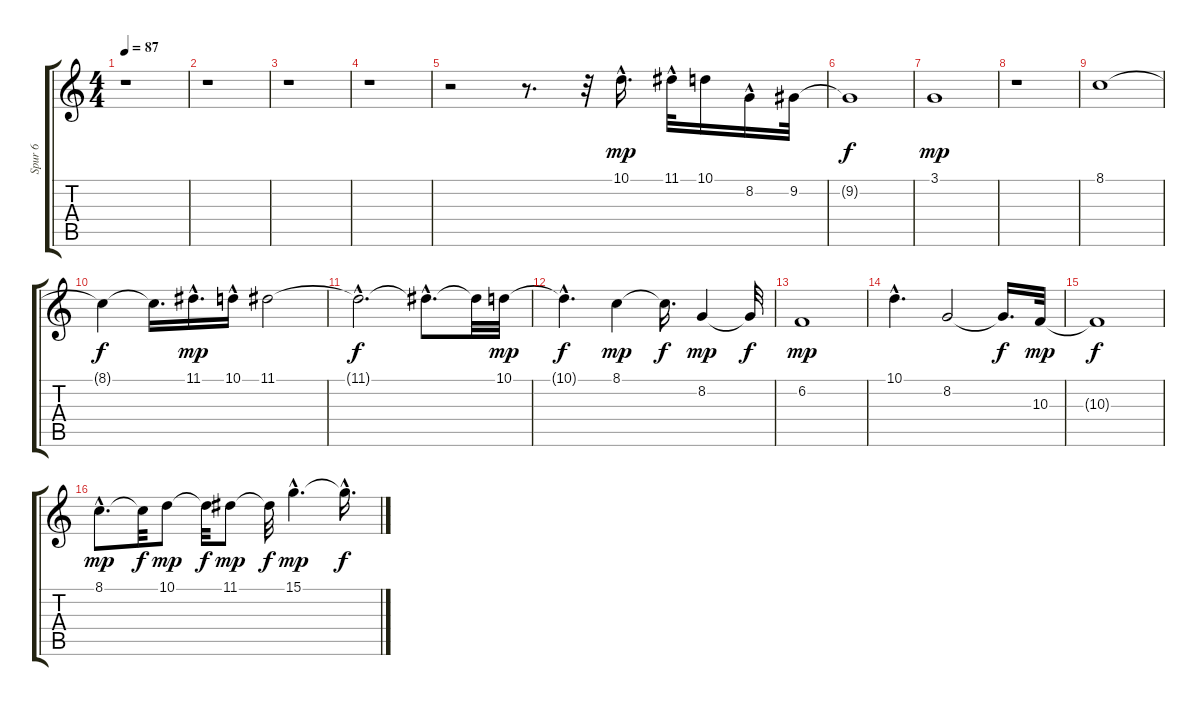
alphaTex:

\track ("Spur 6" "Spur 6") {instrument oboe}
\staff {score tabs}
\tuning (E4 B3 G3 D3 A2 E2) {hide}
\ts (4 4)
\tempo 87
\clef g2
\ks c
r.1{dy mp} |
r.1 |
r.1 |
r.1 |
r.2 r.8{d} r.32 10.1{hac}.16{d} 11.1{hac}.32 10.1.16 8.2{hac}.16 9.2.32 |
9.2{t}.1{dy f} |
3.1.1{dy mp} |
r.1 |
8.1.1 |
8.1{t}.4{dy f} 8.1{t}.16{d} 11.1{hac}.16{d dy mp} 10.1{hac}.16 11.1.2 |
11.1{hac t}.2{d dy f} 11.1{hac t}.8{d} 11.1{t}.32 10.1.32{dy mp} |
10.1{hac t}.4{d dy f} 8.1.4{dy mp} 8.1{t}.16{d dy f} 8.2.4{dy mp} 8.2{t}.32{dy f} |
6.2.1{dy mp} |
10.1{hac}.4{d} 8.2.2 8.2{t}.16{d dy f} 10.3.32{dy mp} |
10.3{t}.1{dy f} |
8.1{hac}.8{d dy mp} 8.1{t}.32{dy f} 10.1.8{dy mp} 10.1{t}.32{dy f} 11.1.8{dy mp} 11.1{t}.32{dy f} 15.1{hac}.4{d dy mp} 15.1{hac t}.16{d dy f}
